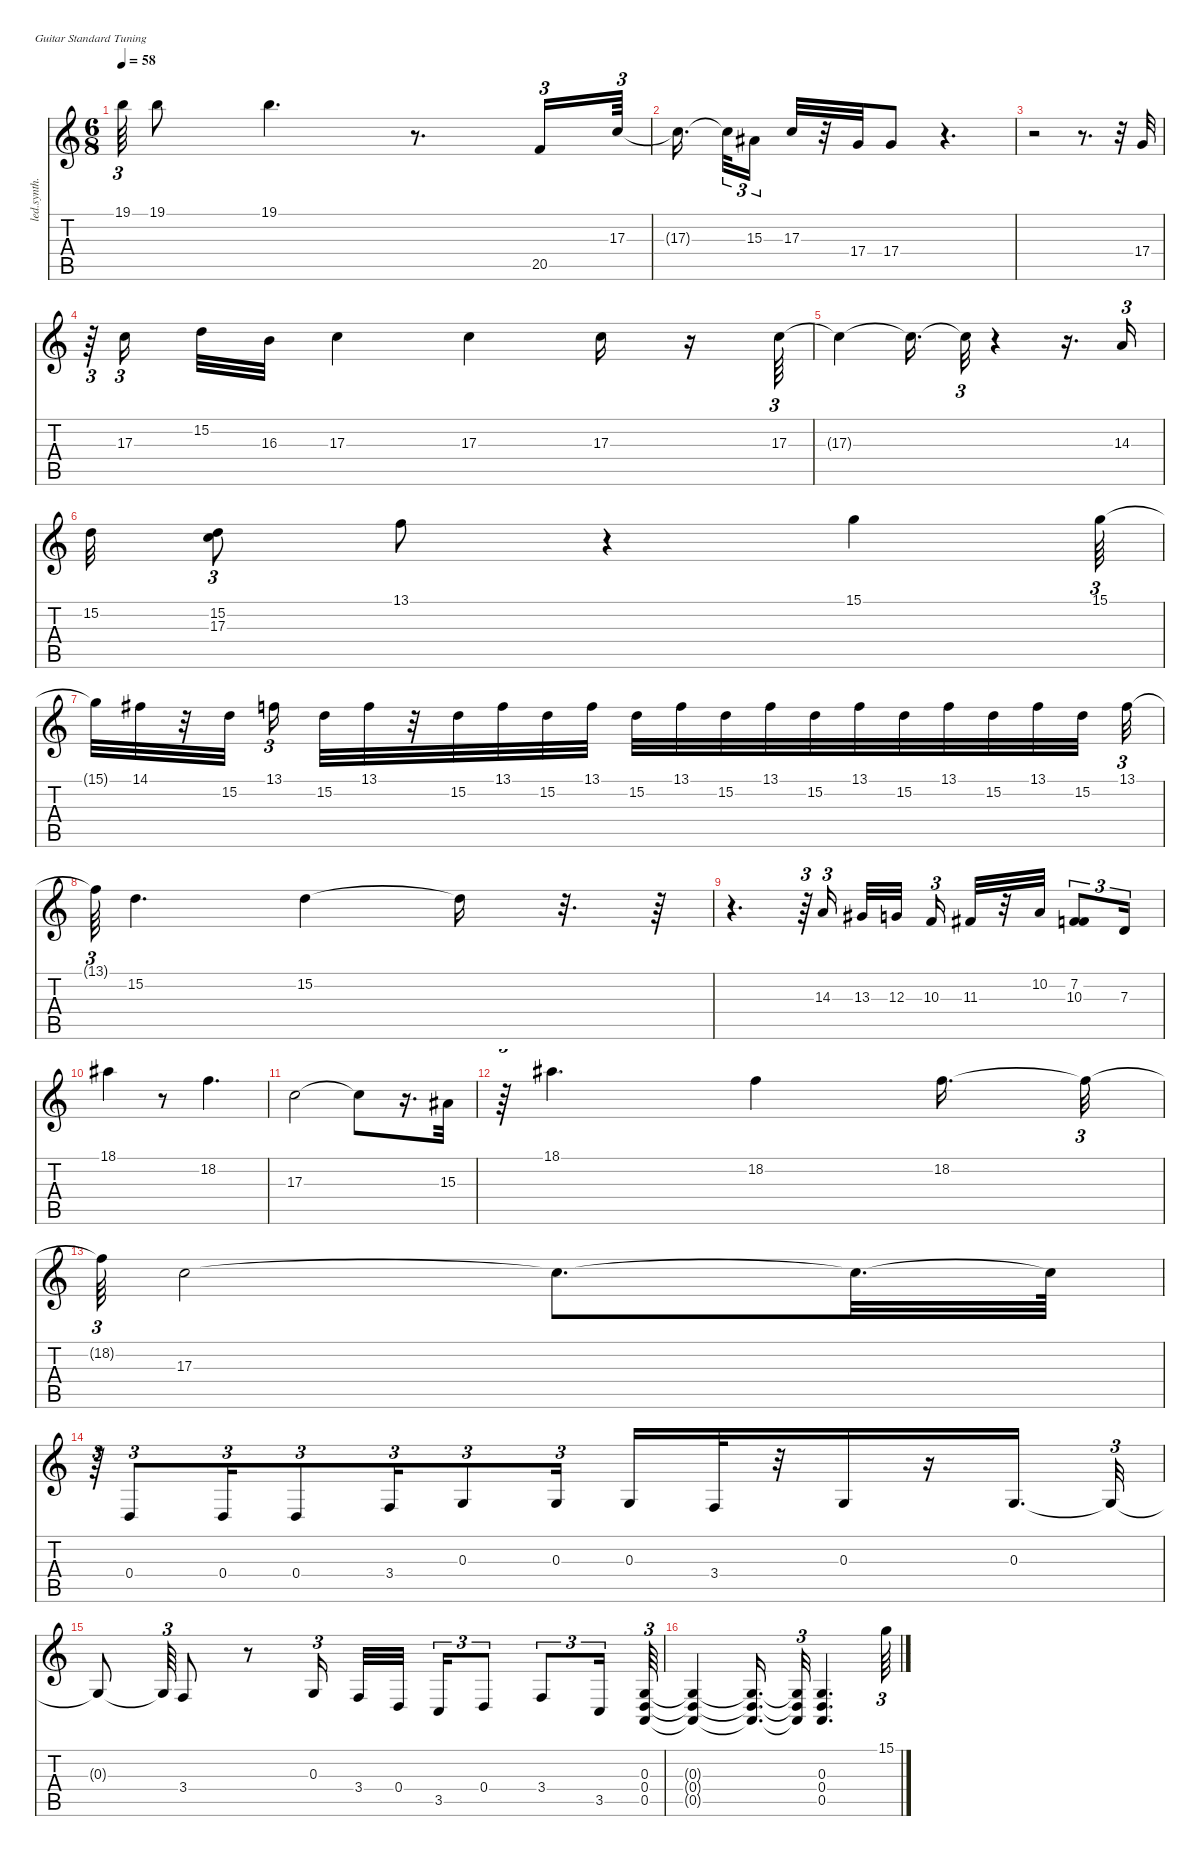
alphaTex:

\defaultSystemsLayout 4
\hideDynamics
\bracketExtendMode nobrackets
\otherSystemsTrackNameOrientation horizontal
\track ("Guitar Sustain" "led.synth.") {instrument lead8bassandlead}
\staff {score tabs}
\tuning (E4 B3 G3 D3 A2 E2)
\ts (6 8)
\tempo 58
\clef g2
\ks c
19.1{t}.64{tu (3 2) dy f} 19.1.8{dy ff} 19.1.4{d} r.8{d} 20.5.16{tu (3 2)} 17.3.64{tu (3 2)} |
17.3{t}.16{d dy f} 17.3{t}.32{tu (3 2)} 15.3{acc #}.16{tu (3 2) dy ff} 17.3.32 r.32 17.4.32 17.4.8 r.4{d} |
r.2 r.8{d} r.32 17.4.32 |
r.64{tu (3 2)} 17.3.16{tu (3 2)} 15.2.32 16.3.32 17.3.4 17.3.4 17.3.16 r.16 17.3.64{tu (3 2)} |
17.3{t}.4{dy f} 17.3{t}.16{d} 17.3{t}.32{tu (3 2)} r.4 r.16{d} 14.3.16{tu (3 2) dy ff} |
15.2.32 (15.2 17.3).8{tu (3 2)} 13.1.8 r.4 15.1.4 15.1.64{tu (3 2)} |
15.1{t}.32{dy f} 14.1{acc #}.32{dy ff} r.32 15.2.32 13.1.16{tu (3 2)} 15.2.32 13.1.32 r.32 15.2.32 13.1.32 15.2.32 13.1.32 15.2.32 13.1.32 15.2.32 13.1.32 15.2.32 13.1.32 15.2.32 13.1.32 15.2.32 13.1.32 15.2.32 13.1.32{tu (3 2)} |
13.1{t}.64{tu (3 2) dy f} 15.2.4{d dy ff} 15.2.4 15.2{t}.16{dy f} r.32{d} r.64 |
r.4{d} r.64{tu (3 2)} 14.3.16{tu (3 2) dy ff} 13.3{acc #}.32 12.3.32 10.3.16{tu (3 2)} 11.3{acc #}.32 r.32 10.2.32 (7.2{acc #} 10.3).8{tu (3 2)} 7.3.16{tu (3 2)} |
18.1{acc #}.4 r.8 18.2.4{d} |
17.3.2 17.3{t}.8{dy f} r.16{d} 15.3{acc #}.32{dy ff} |
r.64{tu (3 2)} 18.1{acc #}.4{d} 18.2.4 18.2.16{d} 18.2{t}.32{tu (3 2) dy f} |
18.2{t}.64{tu (3 2)} 17.3.2{dy ff} 17.3{t}.8{d dy f} 17.3{t}.32{d} 17.3{t}.64 |
r.64{tu (3 2)} 0.4.8{tu (3 2) dy ff} 0.4.16{tu (3 2)} 0.4.8{tu (3 2)} 3.4.16{tu (3 2)} 0.3.8{tu (3 2)} 0.3.16{tu (3 2)} 0.3.16 3.4.32 r.32 0.3.16 r.16 0.3.16{d} 0.3{t}.32{tu (3 2) dy f} |
0.3{t}.8 0.3{t}.64{tu (3 2)} 3.4.8{dy ff} r.8 0.3.16{tu (3 2)} 3.4.32 0.4.32 3.5.16{tu (3 2)} 0.4.8{tu (3 2)} 3.4.8{tu (3 2)} 3.5.16{tu (3 2)} (0.3 0.4 0.5).64{tu (3 2)} |
(0.3{t} 0.4{t} 0.5{t}).4{dy f} (0.3{t} 0.4{t} 0.5{t}).16{d} (0.3{t} 0.4{t} 0.5{t}).32{tu (3 2)} (0.3 0.4 0.5).4{d dy ff} 15.1.64{tu (3 2)}
